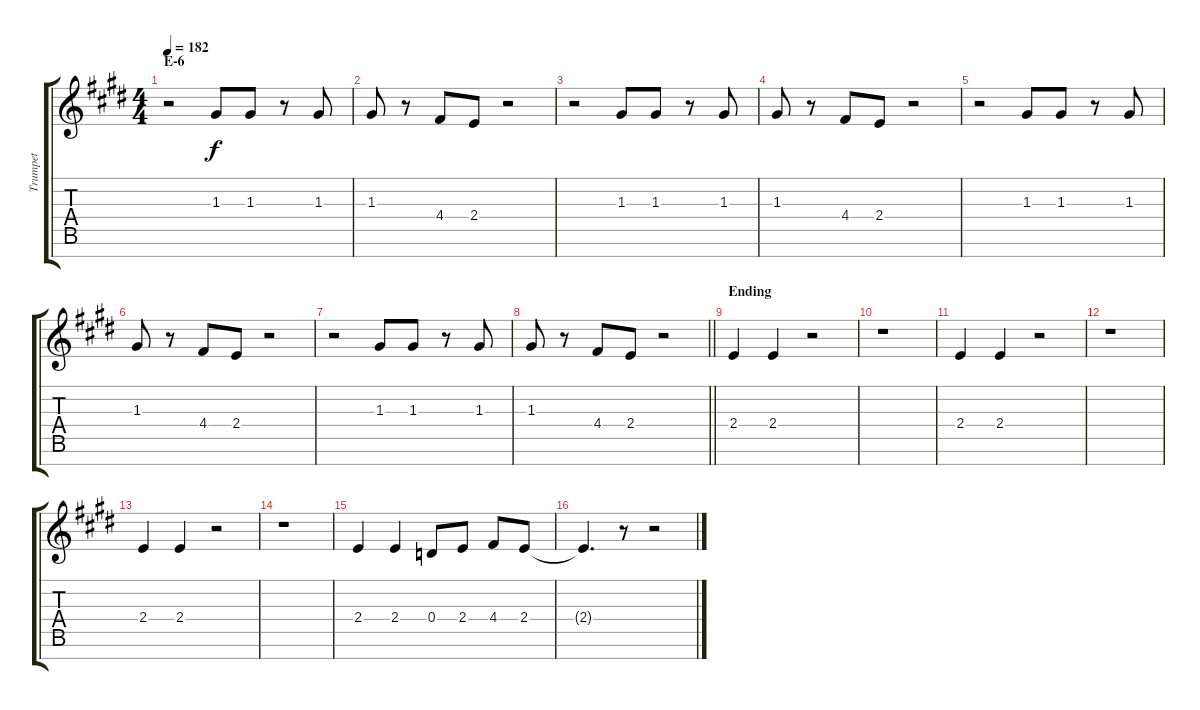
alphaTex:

\track ("Trumpet" "Trumpet") {instrument trumpet}
\staff {score tabs}
\tuning (E5 B4 G4 D4 A3 E3 B2) {hide}
\ts (4 4)
\section ("" "E-6")
\tempo 182
\clef g2
\ks e
r.2{dy f} 1.3.8 1.3.8 r.8 1.3.8 |
1.3.8 r.8 4.4.8 2.4.8 r.2 |
r.2 1.3.8 1.3.8 r.8 1.3.8 |
1.3.8 r.8 4.4.8 2.4.8 r.2 |
r.2 1.3.8 1.3.8 r.8 1.3.8 |
1.3.8 r.8 4.4.8 2.4.8 r.2 |
r.2 1.3.8 1.3.8 r.8 1.3.8 |
\barLineRight lightlight
1.3.8 r.8 4.4.8 2.4.8 r.2 |
\section ("" "Ending")
2.4.4 2.4.4 r.2 |
r.1 |
2.4.4 2.4.4 r.2 |
r.1 |
2.4.4 2.4.4 r.2 |
r.1 |
2.4.4 2.4.4 0.4.8 2.4.8 4.4.8 2.4.8 |
2.4{t}.4{d} r.8 r.2
